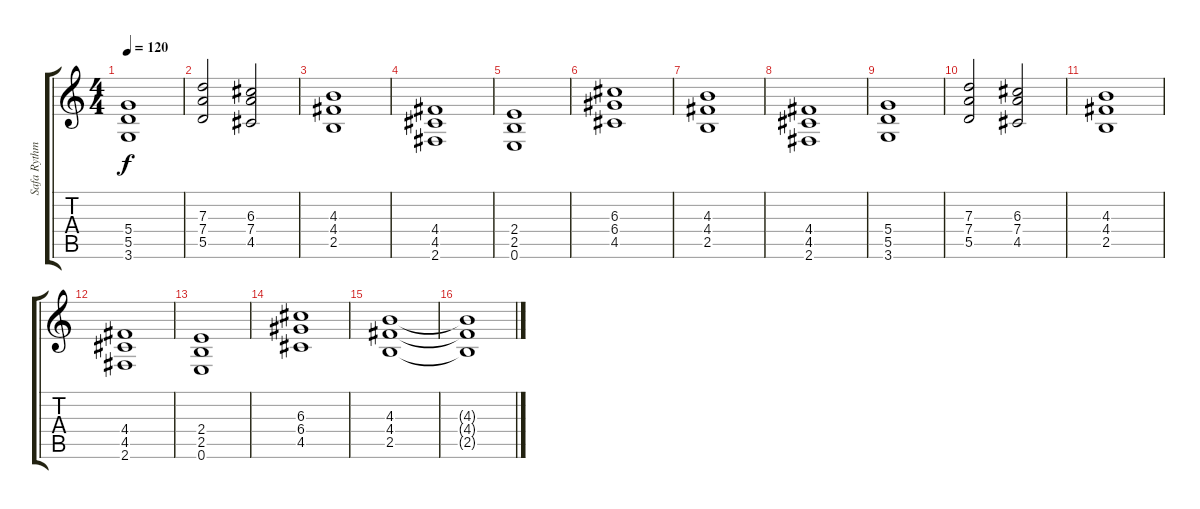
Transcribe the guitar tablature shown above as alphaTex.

\track ("Safa Rythmn" "Safa Rythm") {instrument distortionguitar}
\staff {score tabs}
\tuning (E4 B3 G3 D3 A2 E2) {hide}
\ts (4 4)
\tempo 120
\clef g2
\ks c
(5.4 5.5 3.6).1{dy f} |
(7.3 7.4 5.5).2 (6.3 7.4 4.5).2 |
(4.3 4.4 2.5).1 |
(4.4 4.5 2.6).1 |
(2.4 2.5 0.6).1 |
(6.3 6.4 4.5).1 |
(4.3 4.4 2.5).1 |
(4.4 4.5 2.6).1 |
(5.4 5.5 3.6).1 |
(7.3 7.4 5.5).2 (6.3 7.4 4.5).2 |
(4.3 4.4 2.5).1 |
(4.4 4.5 2.6).1 |
(2.4 2.5 0.6).1 |
(6.3 6.4 4.5).1 |
(4.3 4.4 2.5).1 |
(4.3{t} 4.4{t} 2.5{t}).1
